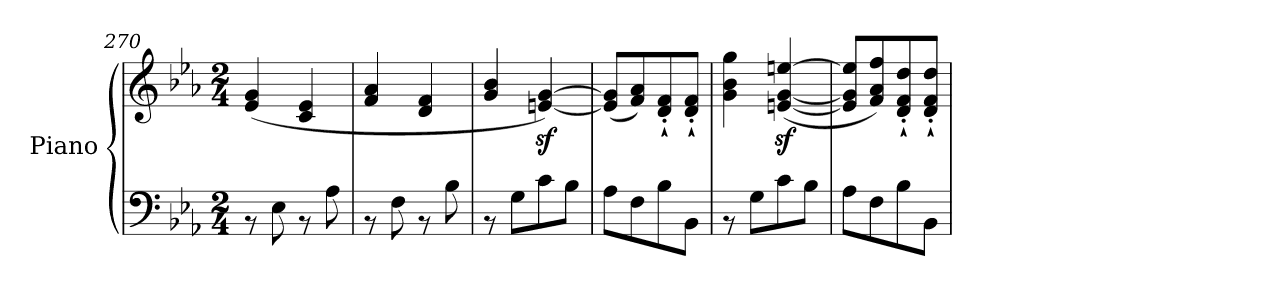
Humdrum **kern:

**kern	**kern	**dynam
*part1	*part1	*part1
*staff2	*staff1	*staff1/2
*I"Piano	*	*
*I'Pno	*	*
*clefF4	*clefG2	*
*k[b-e-a-]	*k[b-e-a-]	*
*M2/4	*M2/4	*
=270	=270	=270
*^	*	*
2ryy	8r	(>4e-/ 4g/	.
.	8E-\	.	.
.	8r	4c/ 4e-/	.
.	8A-\	.	.
=271	=271	=271	=271
2ryy	8r	4f/ 4a-/	.
.	8F\	.	.
.	8r	4d/ 4f/	.
.	8B-\	.	.
=272	=272	=272	=272
2ryy	8r	4g/ 4b-/	.
.	8G\L	.	.
.	8c\	[4en/z< [4g/z<)	.
.	8B-\J	.	.
=273	=273	=273	=273
2ryy	8A-\L	(<8e/] 8g/]L	.
.	8F\	8f/ 8a-/)	.
.	8B-\	8d/'` 8f/'`	.
.	8BB-\J	8d/'` 8f/'`J	.
!!LO:LB:g=z
=274	=274	=274	=274
!	!	!	!LO:DY:b
2ryy	8r	4g\ 4b-\ 4gg\	other-dynamics
.	8G\L	.	.
.	8c\	(<[4en/z< [4g/z< [4een/z<	.
.	8B-\J	.	.
=275	=275	=275	=275
2ryy	8A-\L	8e/] 8g/] 8ee/]L	.
.	8F\	8f/ 8a-/ 8ff/)	.
.	8B-\	8d/'` 8f/'` 8dd/'`	.
.	8BB-\J	8d/'` 8f/'` 8dd/'`J	.
*v	*v	*	*
=	=	=
*-	*-	*-
